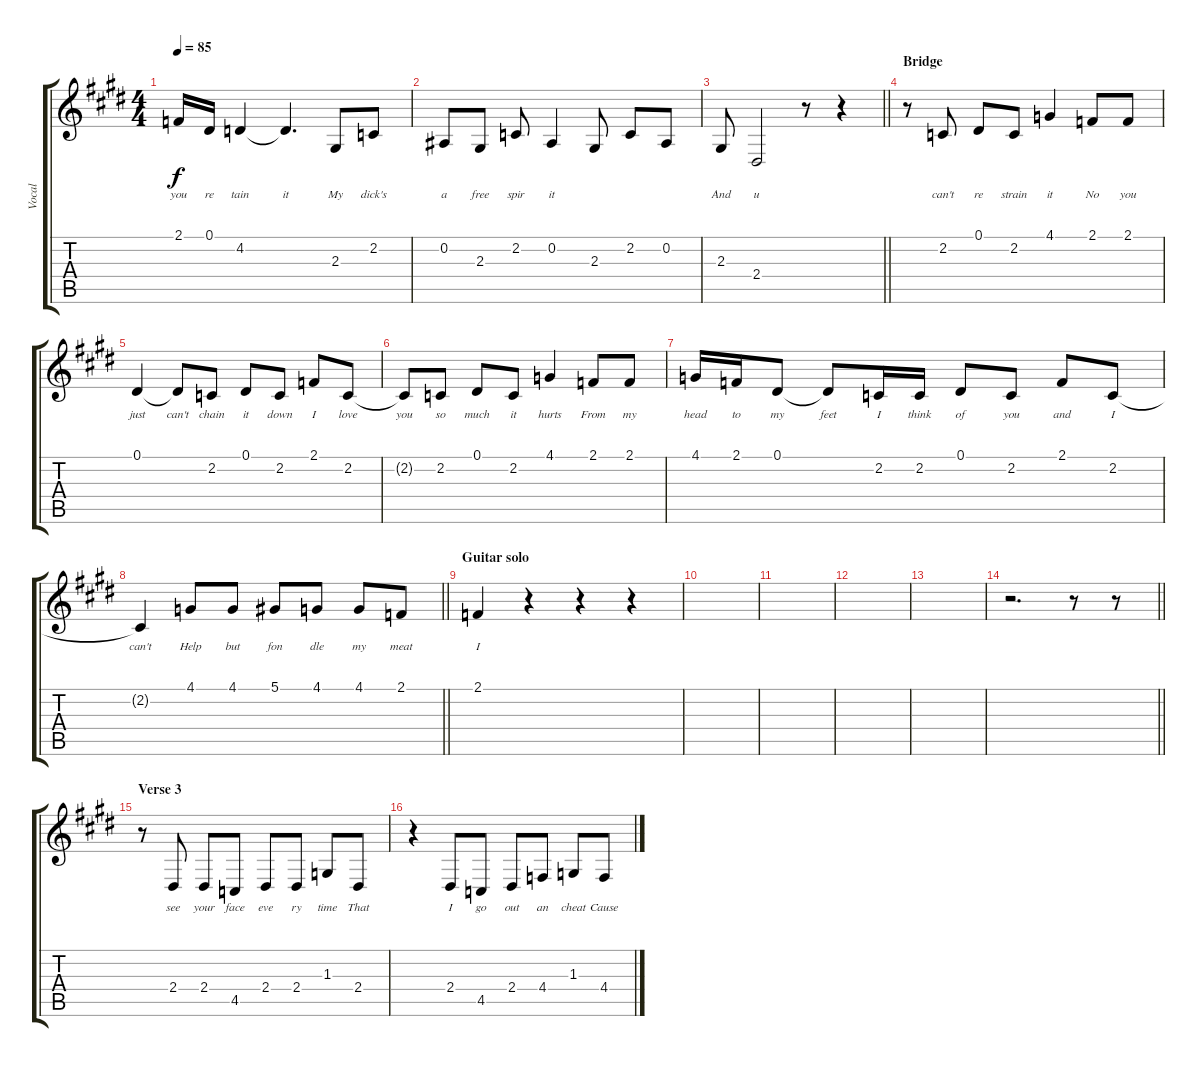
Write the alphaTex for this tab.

\track ("Vocal" "Vocal") {instrument flute}
\staff {score tabs}
\tuning (Eb4 Bb3 Gb3 Db3 Ab2 Eb2) {hide}
\ts (4 4)
\tempo 85
\clef g2
\ks e
2.1{t}.16{lyrics (0 "you") lyrics (1 "") lyrics (2 "") lyrics (3 "") lyrics (4 "") dy f} 0.1.16{lyrics (0 "re") lyrics (1 "") lyrics (2 "") lyrics (3 "") lyrics (4 "")} 4.2.4{lyrics (0 "tain") lyrics (1 "") lyrics (2 "") lyrics (3 "") lyrics (4 "")} 4.2{t}.4{d lyrics (0 "it") lyrics (1 "") lyrics (2 "") lyrics (3 "") lyrics (4 "")} 2.3.8{lyrics (0 "My") lyrics (1 "") lyrics (2 "") lyrics (3 "") lyrics (4 "")} 2.2.8{lyrics (0 "dick's") lyrics (1 "") lyrics (2 "") lyrics (3 "") lyrics (4 "")} |
0.2.8{lyrics (0 "a") lyrics (1 "") lyrics (2 "") lyrics (3 "") lyrics (4 "")} 2.3.8{lyrics (0 "free") lyrics (1 "") lyrics (2 "") lyrics (3 "") lyrics (4 "")} 2.2.8{lyrics (0 "spir") lyrics (1 "") lyrics (2 "") lyrics (3 "") lyrics (4 "")} 0.2.4{lyrics (0 "it") lyrics (1 "") lyrics (2 "") lyrics (3 "") lyrics (4 "")} 2.3.8{lyrics (0 "") lyrics (1 "") lyrics (2 "") lyrics (3 "") lyrics (4 "")} 2.2.8{lyrics (0 "") lyrics (1 "") lyrics (2 "") lyrics (3 "") lyrics (4 "")} 0.2.8{lyrics (0 "") lyrics (1 "") lyrics (2 "") lyrics (3 "") lyrics (4 "")} |
\barLineRight lightlight
2.3.8{lyrics (0 "And") lyrics (1 "") lyrics (2 "") lyrics (3 "") lyrics (4 "")} 2.4.2{lyrics (0 "u") lyrics (1 "") lyrics (2 "") lyrics (3 "") lyrics (4 "")} r.8 r.4 |
\section ("" "Bridge")
r.8 2.2.8{lyrics (0 "can't") lyrics (1 "") lyrics (2 "") lyrics (3 "") lyrics (4 "")} 0.1.8{lyrics (0 "re") lyrics (1 "") lyrics (2 "") lyrics (3 "") lyrics (4 "")} 2.2.8{lyrics (0 "strain") lyrics (1 "") lyrics (2 "") lyrics (3 "") lyrics (4 "")} 4.1.4{lyrics (0 "it") lyrics (1 "") lyrics (2 "") lyrics (3 "") lyrics (4 "")} 2.1.8{lyrics (0 "No") lyrics (1 "") lyrics (2 "") lyrics (3 "") lyrics (4 "")} 2.1.8{lyrics (0 "you") lyrics (1 "") lyrics (2 "") lyrics (3 "") lyrics (4 "")} |
0.1.4{lyrics (0 "just") lyrics (1 "") lyrics (2 "") lyrics (3 "") lyrics (4 "")} 0.1{t}.8{lyrics (0 "can't") lyrics (1 "") lyrics (2 "") lyrics (3 "") lyrics (4 "")} 2.2.8{lyrics (0 "chain") lyrics (1 "") lyrics (2 "") lyrics (3 "") lyrics (4 "")} 0.1.8{lyrics (0 "it") lyrics (1 "") lyrics (2 "") lyrics (3 "") lyrics (4 "")} 2.2.8{lyrics (0 "down") lyrics (1 "") lyrics (2 "") lyrics (3 "") lyrics (4 "")} 2.1.8{lyrics (0 "I") lyrics (1 "") lyrics (2 "") lyrics (3 "") lyrics (4 "")} 2.2.8{lyrics (0 "love") lyrics (1 "") lyrics (2 "") lyrics (3 "") lyrics (4 "")} |
2.2{t}.8{lyrics (0 "you") lyrics (1 "") lyrics (2 "") lyrics (3 "") lyrics (4 "")} 2.2.8{lyrics (0 "so") lyrics (1 "") lyrics (2 "") lyrics (3 "") lyrics (4 "")} 0.1.8{lyrics (0 "much") lyrics (1 "") lyrics (2 "") lyrics (3 "") lyrics (4 "")} 2.2.8{lyrics (0 "it") lyrics (1 "") lyrics (2 "") lyrics (3 "") lyrics (4 "")} 4.1.4{lyrics (0 "hurts") lyrics (1 "") lyrics (2 "") lyrics (3 "") lyrics (4 "")} 2.1.8{lyrics (0 "From") lyrics (1 "") lyrics (2 "") lyrics (3 "") lyrics (4 "")} 2.1.8{lyrics (0 "my") lyrics (1 "") lyrics (2 "") lyrics (3 "") lyrics (4 "")} |
4.1.16{lyrics (0 "head") lyrics (1 "") lyrics (2 "") lyrics (3 "") lyrics (4 "")} 2.1.16{lyrics (0 "to") lyrics (1 "") lyrics (2 "") lyrics (3 "") lyrics (4 "")} 0.1.8{lyrics (0 "my") lyrics (1 "") lyrics (2 "") lyrics (3 "") lyrics (4 "")} 0.1{t}.8{lyrics (0 "feet") lyrics (1 "") lyrics (2 "") lyrics (3 "") lyrics (4 "")} 2.2.16{lyrics (0 "I") lyrics (1 "") lyrics (2 "") lyrics (3 "") lyrics (4 "")} 2.2.16{lyrics (0 "think") lyrics (1 "") lyrics (2 "") lyrics (3 "") lyrics (4 "")} 0.1.8{lyrics (0 "of") lyrics (1 "") lyrics (2 "") lyrics (3 "") lyrics (4 "")} 2.2.8{lyrics (0 "you") lyrics (1 "") lyrics (2 "") lyrics (3 "") lyrics (4 "")} 2.1.8{lyrics (0 "and") lyrics (1 "") lyrics (2 "") lyrics (3 "") lyrics (4 "")} 2.2.8{lyrics (0 "I") lyrics (1 "") lyrics (2 "") lyrics (3 "") lyrics (4 "")} |
\barLineRight lightlight
2.2{t}.4{lyrics (0 "can't") lyrics (1 "") lyrics (2 "") lyrics (3 "") lyrics (4 "")} 4.1.8{lyrics (0 "Help") lyrics (1 "") lyrics (2 "") lyrics (3 "") lyrics (4 "")} 4.1.8{lyrics (0 "but") lyrics (1 "") lyrics (2 "") lyrics (3 "") lyrics (4 "")} 5.1.8{lyrics (0 "fon") lyrics (1 "") lyrics (2 "") lyrics (3 "") lyrics (4 "")} 4.1.8{lyrics (0 "dle") lyrics (1 "") lyrics (2 "") lyrics (3 "") lyrics (4 "")} 4.1.8{lyrics (0 "my") lyrics (1 "") lyrics (2 "") lyrics (3 "") lyrics (4 "")} 2.1.8{lyrics (0 "meat") lyrics (1 "") lyrics (2 "") lyrics (3 "") lyrics (4 "")} |
\section ("" "Guitar solo")
2.1.4{lyrics (0 "I") lyrics (1 "") lyrics (2 "") lyrics (3 "") lyrics (4 "")} r.4 r.4 r.4 |
|
|
|
|
\barLineRight lightlight
r.2{d} r.8 r.8 |
\section ("" "Verse 3")
r.8 2.4.8{lyrics (0 "see") lyrics (1 "") lyrics (2 "") lyrics (3 "") lyrics (4 "")} 2.4.8{lyrics (0 "your") lyrics (1 "") lyrics (2 "") lyrics (3 "") lyrics (4 "")} 4.5.8{lyrics (0 "face") lyrics (1 "") lyrics (2 "") lyrics (3 "") lyrics (4 "")} 2.4.8{lyrics (0 "eve") lyrics (1 "") lyrics (2 "") lyrics (3 "") lyrics (4 "")} 2.4.8{lyrics (0 "ry") lyrics (1 "") lyrics (2 "") lyrics (3 "") lyrics (4 "")} 1.3.8{lyrics (0 "time") lyrics (1 "") lyrics (2 "") lyrics (3 "") lyrics (4 "")} 2.4.8{lyrics (0 "That") lyrics (1 "") lyrics (2 "") lyrics (3 "") lyrics (4 "")} |
r.4 2.4.8{lyrics (0 "I") lyrics (1 "") lyrics (2 "") lyrics (3 "") lyrics (4 "")} 4.5.8{lyrics (0 "go") lyrics (1 "") lyrics (2 "") lyrics (3 "") lyrics (4 "")} 2.4.8{lyrics (0 "out") lyrics (1 "") lyrics (2 "") lyrics (3 "") lyrics (4 "")} 4.4.8{lyrics (0 "an") lyrics (1 "") lyrics (2 "") lyrics (3 "") lyrics (4 "")} 1.3.8{lyrics (0 "cheat") lyrics (1 "") lyrics (2 "") lyrics (3 "") lyrics (4 "")} 4.4.8{lyrics (0 "Cause") lyrics (1 "") lyrics (2 "") lyrics (3 "") lyrics (4 "")}
